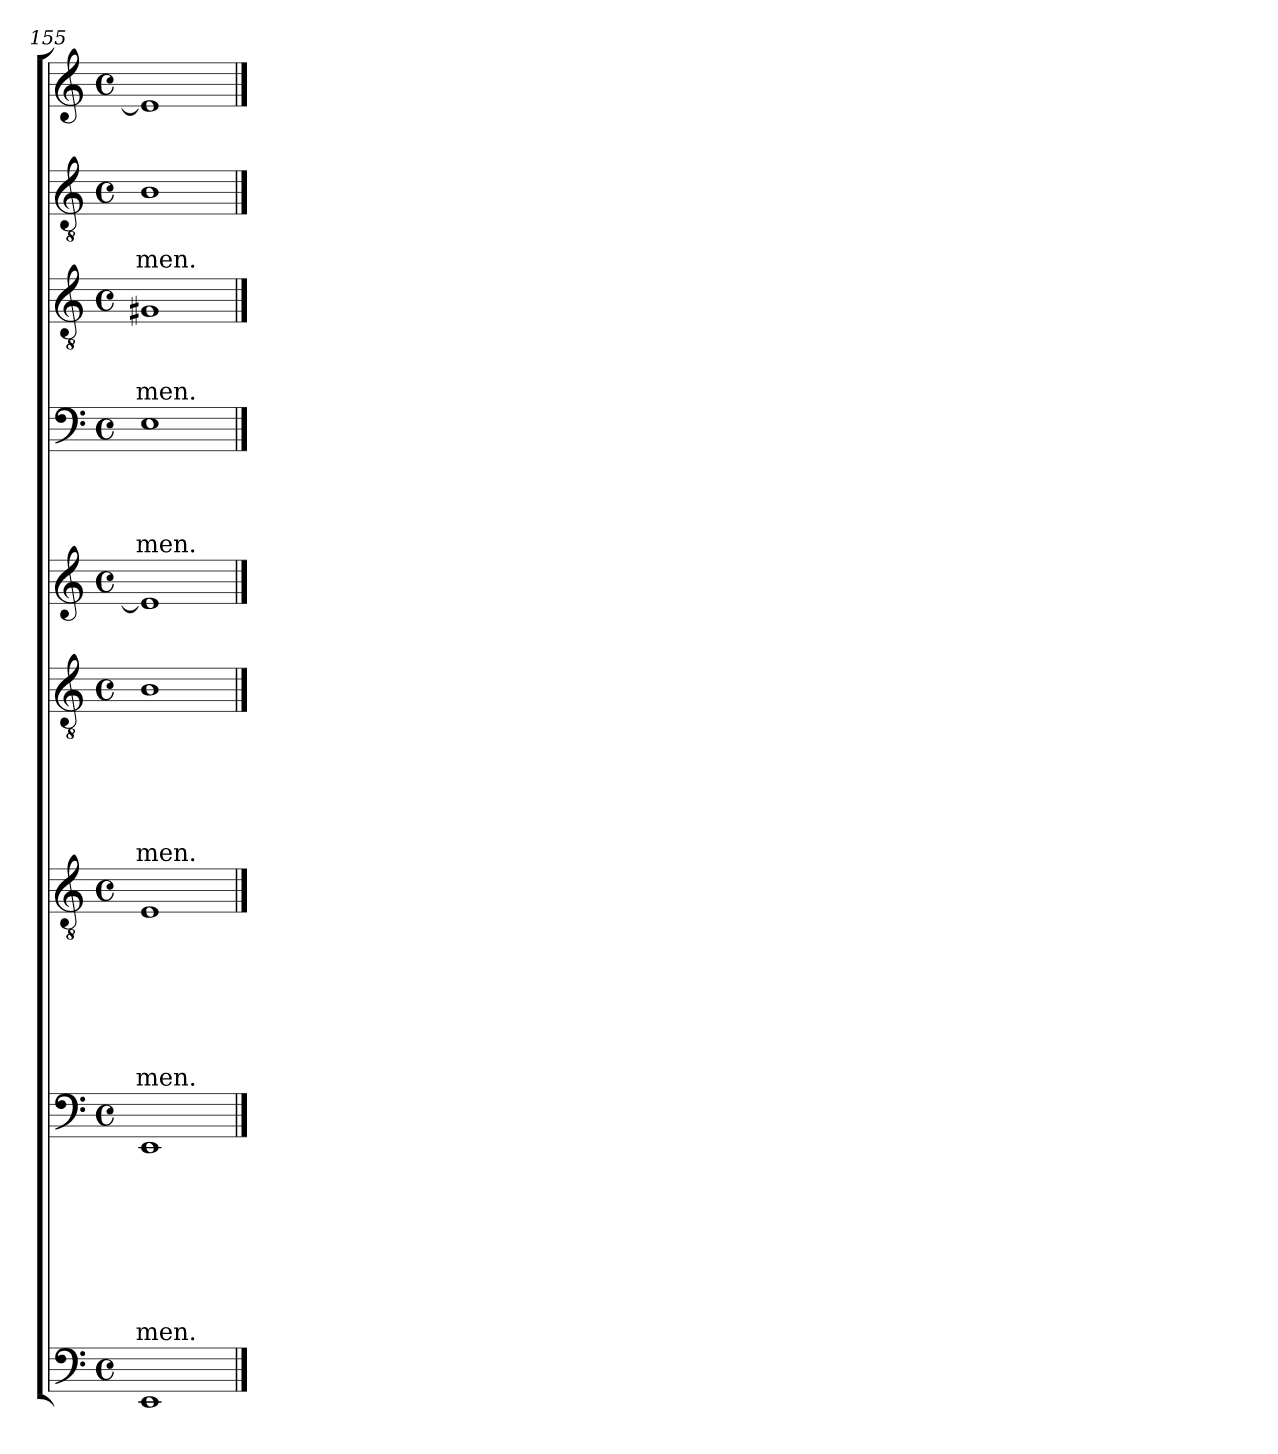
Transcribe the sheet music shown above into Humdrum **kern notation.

**kern	**kern	**text	**text	**text	**text	**text	**text	**text	**text	**kern	**text	**text	**text	**text	**text	**text	**text	**kern	**text	**text	**text	**text	**text	**text	**kern	**kern	**text	**text	**text	**text	**kern	**text	**text	**text	**kern	**text	**text	**kern
*part9	*part8	*part8	*part8	*part8	*part8	*part8	*part8	*part8	*part8	*part7	*part7	*part7	*part7	*part7	*part7	*part7	*part7	*part6	*part6	*part6	*part6	*part6	*part6	*part6	*part5	*part4	*part4	*part4	*part4	*part4	*part3	*part3	*part3	*part3	*part2	*part2	*part2	*part1
*staff9	*staff8	*staff8	*staff8	*staff8	*staff8	*staff8	*staff8	*staff8	*staff8	*staff7	*staff7	*staff7	*staff7	*staff7	*staff7	*staff7	*staff7	*staff6	*staff6	*staff6	*staff6	*staff6	*staff6	*staff6	*staff5	*staff4	*staff4	*staff4	*staff4	*staff4	*staff3	*staff3	*staff3	*staff3	*staff2	*staff2	*staff2	*staff1
*clefF4	*clefF4	*	*	*	*	*	*	*	*	*clefGv2	*	*	*	*	*	*	*	*clefGv2	*	*	*	*	*	*	*clefG2	*clefF4	*	*	*	*	*clefGv2	*	*	*	*clefGv2	*	*	*clefG2
*k[]	*k[]	*	*	*	*	*	*	*	*	*k[]	*	*	*	*	*	*	*	*k[]	*	*	*	*	*	*	*k[]	*k[]	*	*	*	*	*k[]	*	*	*	*k[]	*	*	*k[]
*C:	*C:	*	*	*	*	*	*	*	*	*C:	*	*	*	*	*	*	*	*C:	*	*	*	*	*	*	*C:	*C:	*	*	*	*	*C:	*	*	*	*C:	*	*	*C:
*M4/4	*M4/4	*	*	*	*	*	*	*	*	*M4/4	*	*	*	*	*	*	*	*M4/4	*	*	*	*	*	*	*M4/4	*M4/4	*	*	*	*	*M4/4	*	*	*	*M4/4	*	*	*M4/4
*met(c)	*met(c)	*	*	*	*	*	*	*	*	*met(c)	*	*	*	*	*	*	*	*met(c)	*	*	*	*	*	*	*met(c)	*met(c)	*	*	*	*	*met(c)	*	*	*	*met(c)	*	*	*met(c)
=155	=155	=155	=155	=155	=155	=155	=155	=155	=155	=155	=155	=155	=155	=155	=155	=155	=155	=155	=155	=155	=155	=155	=155	=155	=155	=155	=155	=155	=155	=155	=155	=155	=155	=155	=155	=155	=155	=155
!	!	!	!	!	!	!	!	!	!LO:LY:b	!	!	!	!	!	!	!	!LO:LY:b	!	!	!	!	!	!	!LO:LY:b	!	!	!	!	!	!LO:LY:b	!	!	!	!LO:LY:b	!	!	!LO:LY:b	!
1EE	1EE	.	.	.	.	.	.	.	-men.	1E	.	.	.	.	.	.	-men.	1B	.	.	.	.	.	-men.	1e]	1E	.	.	.	-men.	1G#X	.	.	-men.	1B	.	-men.	1e]
==	==	==	==	==	==	==	==	==	==	==	==	==	==	==	==	==	==	==	==	==	==	==	==	==	==	==	==	==	==	==	==	==	==	==	==	==	==	==
*-	*-	*-	*-	*-	*-	*-	*-	*-	*-	*-	*-	*-	*-	*-	*-	*-	*-	*-	*-	*-	*-	*-	*-	*-	*-	*-	*-	*-	*-	*-	*-	*-	*-	*-	*-	*-	*-	*-
